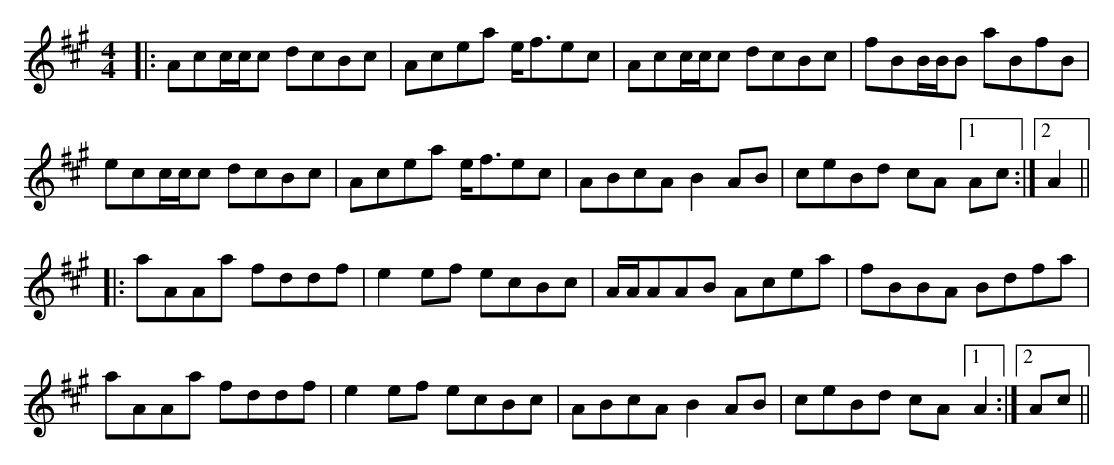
X:1
M:4/4
K:A
|:Acc/c/c dcBc|Acea e<fec|Acc/c/c dcBc|fBB/B/B aBfB|
ecc/c/c dcBc|Acea e<fec|ABcA B2AB|ceBd cA[1Ac:|2 A2||
|:aAAa fddf|e2ef ecBc|A/A/AAB Acea|fBBA Bdfa|
aAAa fddf|e2ef ecBc|ABcA B2AB|ceBd cA[1A2:|2 Ac||
